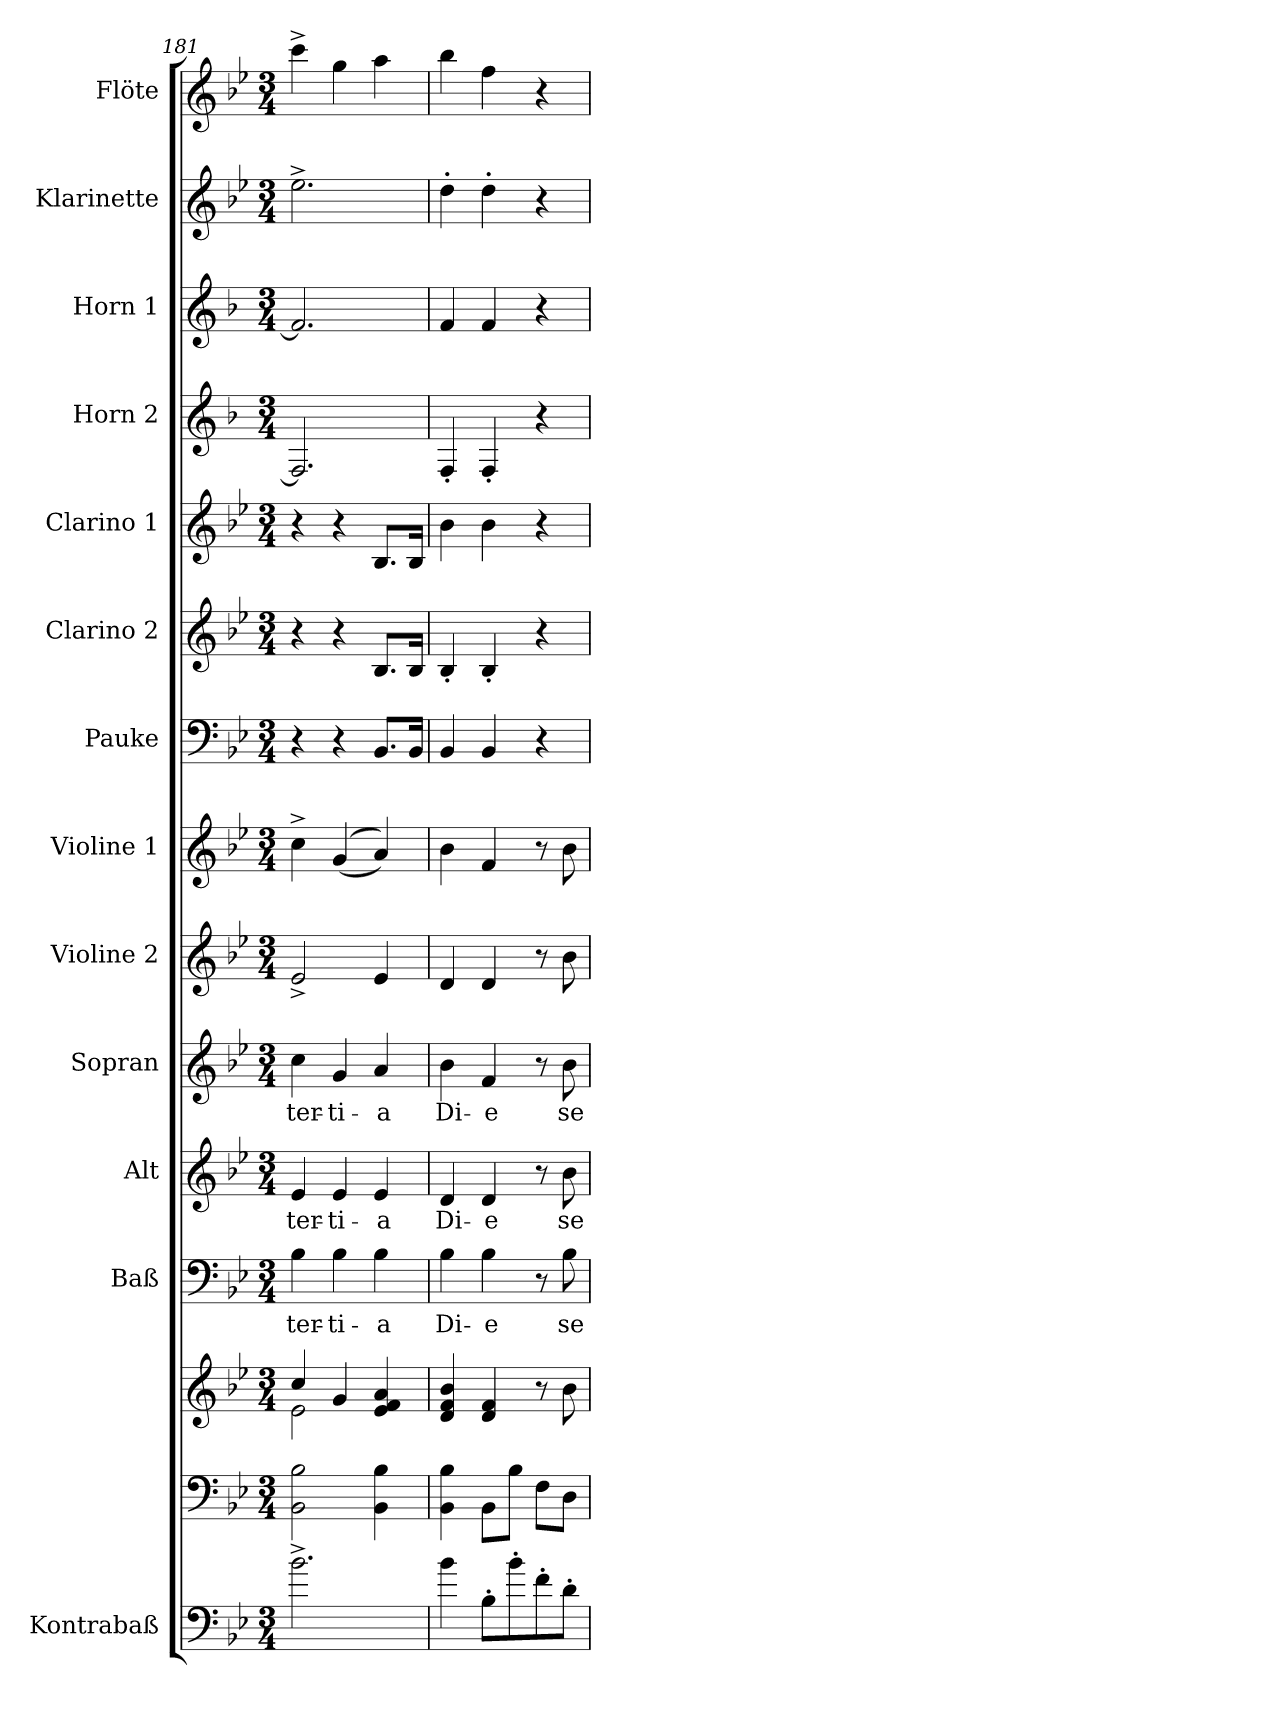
**kern	**kern	**kern	**kern	**text	**kern	**text	**kern	**text	**kern	**kern	**kern	**kern	**kern	**kern	**kern	**kern	**kern
*part14	*part13	*part13	*part12	*part12	*part11	*part11	*part10	*part10	*part9	*part8	*part7	*part6	*part5	*part4	*part3	*part2	*part1
*staff15	*staff14	*staff13	*staff12	*staff12	*staff11	*staff11	*staff10	*staff10	*staff9	*staff8	*staff7	*staff6	*staff5	*staff4	*staff3	*staff2	*staff1
*I"Kontrabaß	*	*	*I"Baß	*	*I"Alt	*	*I"Sopran	*	*I"Violine 2	*I"Violine 1	*I"Pauke	*I"Clarino 2	*I"Clarino 1	*I"Horn 2	*I"Horn 1	*I"Klarinette	*I"Flöte
*I'Kb	*	*	*I'Baß	*	*I'Alt	*	*I'Sop	*	*I'Vln. 2	*I'Vln. 1	*I'Pk.	*	*	*I'Hrn. 2	*I'Hrn. 1	*	*I'Fl.
*clefF4	*clefF4	*clefG2	*clefF4	*	*clefG2	*	*clefG2	*	*clefG2	*clefG2	*clefF4	*clefG2	*clefG2	*clefG2	*clefG2	*clefG2	*clefG2
*ITrd7c12	*	*	*	*	*	*	*	*	*	*	*	*ITrd7c12	*ITrd7c12	*ITrd4c7	*ITrd4c7	*	*
*k[b-e-]	*k[b-e-]	*k[b-e-]	*k[b-e-]	*	*k[b-e-]	*	*k[b-e-]	*	*k[b-e-]	*k[b-e-]	*k[b-e-]	*k[b-e-]	*k[b-e-]	*k[b-e-]	*k[b-e-]	*k[b-e-]	*k[b-e-]
*B-:	*B-:	*B-:	*B-:	*	*B-:	*	*B-:	*	*B-:	*B-:	*B-:	*B-:	*B-:	*B-:	*B-:	*B-:	*B-:
*M3/4	*M3/4	*M3/4	*M3/4	*	*M3/4	*	*M3/4	*	*M3/4	*M3/4	*M3/4	*M3/4	*M3/4	*M3/4	*M3/4	*M3/4	*M3/4
=181	=181	=181	=181	=181	=181	=181	=181	=181	=181	=181	=181	=181	=181	=181	=181	=181	=181
*	*	*^	*	*	*	*	*	*	*	*	*	*	*	*	*	*	*
!	!	!	!	!	!LO:LY:b	!	!LO:LY:b	!	!LO:LY:b	!	!	!	!	!	!	!	!	!
2.B-^>\	2BB-\ 2B-\	4cc/	2e-\	4B-\	ter-	4e-/	ter-	4cc\	ter-	2e-^</	4cc^>\	4r	4r	4r	2.BB-/]	2.B-/]	2.ee-^>\	4ccc^>\
!	!	!	!	!	!LO:LY:b	!	!LO:LY:b	!	!LO:LY:b	!	!	!	!	!	!	!	!	!
.	.	4g/	.	4B-\	-ti-	4e-/	-ti-	4g/	-ti-	.	(<(<4g/	4r	4r	4r	.	.	.	4gg\
!	!	!	!	!	!LO:LY:b	!	!LO:LY:b	!	!LO:LY:b	!	!	!	!	!	!	!	!	!
.	4BB-\ 4B-\	4e-/ 4f/ 4a/	4ryy	4B-\	-a	4e-/	-a	4a/	-a	4e-/	4a/))	8.BB-/L	8.BB-/L	8.BB-/L	.	.	.	4aa\
.	.	.	.	.	.	.	.	.	.	.	.	16BB-/Jk	16BB-/Jk	16BB-/Jk	.	.	.	.
*	*	*v	*v	*	*	*	*	*	*	*	*	*	*	*	*	*	*	*
=182	=182	=182	=182	=182	=182	=182	=182	=182	=182	=182	=182	=182	=182	=182	=182	=182	=182
!	!	!	!	!LO:LY:b	!	!LO:LY:b	!	!LO:LY:b	!	!	!	!	!	!	!	!	!
4B-\	4BB-\ 4B-\	4d/ 4f/ 4b-/	4B-\	Di-	4d/	Di-	4b-\	Di-	4d/	4b-\	4BB-/	4BB-'</	4B-\	4BB-'</	4B-/	4dd'>\	4bb-\
!	!	!	!	!LO:LY:b	!	!LO:LY:b	!	!LO:LY:b	!	!	!	!	!	!	!	!	!
8BB-'>\L	8BB-\L	4d/ 4f/	4B-\	-e	4d/	-e	4f/	-e	4d/	4f/	4BB-/	4BB-'</	4B-\	4BB-'</	4B-/	4dd'>\	4ff\
8B-'>\	8B-\J	.	.	.	.	.	.	.	.	.	.	.	.	.	.	.	.
8F'>\	8F\L	8r	8r	.	8r	.	8r	.	8r	8r	4r	4r	4r	4r	4r	4r	4r
!	!	!	!	!LO:LY:b	!	!LO:LY:b	!	!LO:LY:b	!	!	!	!	!	!	!	!	!
8D'>\J	8D\J	8b-\	8B-\	se-	8b-\	se-	8b-\	se-	8b-\	8b-\	.	.	.	.	.	.	.
=	=	=	=	=	=	=	=	=	=	=	=	=	=	=	=	=	=
*-	*-	*-	*-	*-	*-	*-	*-	*-	*-	*-	*-	*-	*-	*-	*-	*-	*-
